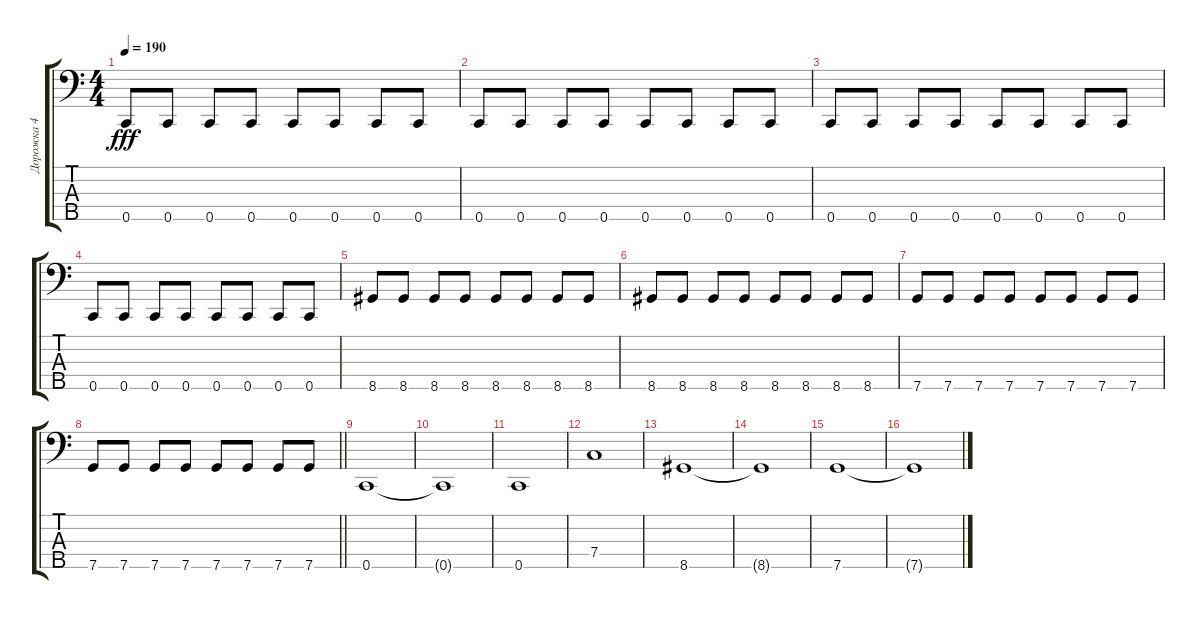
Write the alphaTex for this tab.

\track ("Дорожка 4" "Дорожка 4") {instrument electricbasspick}
\staff {score tabs}
\tuning (Ab2 Eb2 Bb1 F1 C1) {hide}
\ts (4 4)
\tempo 190
\clef f4
\ks c
0.5.8{dy fff} 0.5.8 0.5.8 0.5.8 0.5.8 0.5.8 0.5.8 0.5.8 |
0.5.8 0.5.8 0.5.8 0.5.8 0.5.8 0.5.8 0.5.8 0.5.8 |
0.5.8 0.5.8 0.5.8 0.5.8 0.5.8 0.5.8 0.5.8 0.5.8 |
0.5.8 0.5.8 0.5.8 0.5.8 0.5.8 0.5.8 0.5.8 0.5.8 |
8.5.8 8.5.8 8.5.8 8.5.8 8.5.8 8.5.8 8.5.8 8.5.8 |
8.5.8 8.5.8 8.5.8 8.5.8 8.5.8 8.5.8 8.5.8 8.5.8 |
7.5.8 7.5.8 7.5.8 7.5.8 7.5.8 7.5.8 7.5.8 7.5.8 |
\barLineRight lightlight
7.5.8 7.5.8 7.5.8 7.5.8 7.5.8 7.5.8 7.5.8 7.5.8 |
0.5.1 |
0.5{t}.1 |
0.5.1 |
7.4.1 |
8.5.1 |
8.5{t}.1 |
7.5.1 |
7.5{t}.1
